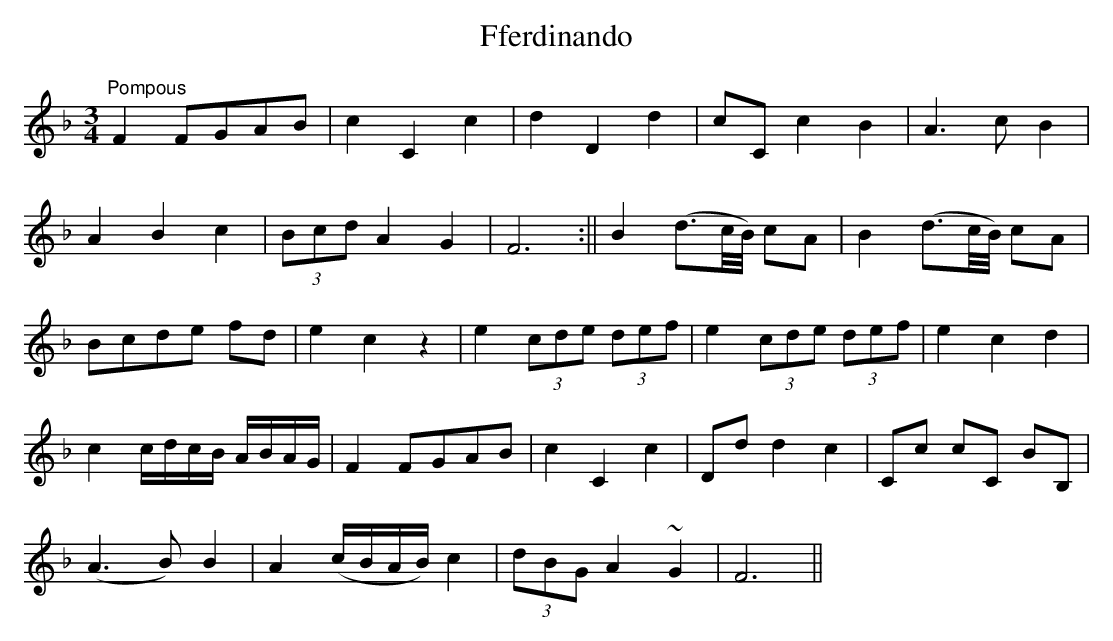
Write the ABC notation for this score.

X:1
T:Fferdinando
M:3/4
L:1/8
K:F
"Pompous"F2 FGAB|c2C2c2|d2D2d2|cC c2B2|A3cB2|
A2B2c2|(3Bcd A2G2|F6:||\
L:1/16
B4 (d3c/B/) c2A2|B4 (d3c/B/) c2A2|
L:1/8
Bcde fd|e2c2z2|e2 (3cde (3def|e2 (3cde (3def|e2c2d2|
c2 c/d/c/B/ A/B/A/G/|F2 FGAB|c2C2c2|Dd d2c2|Cc cC BB,|
(A3B)B2|A2 (c/B/A/B/) c2|(3dBG A2~G2|F6||
